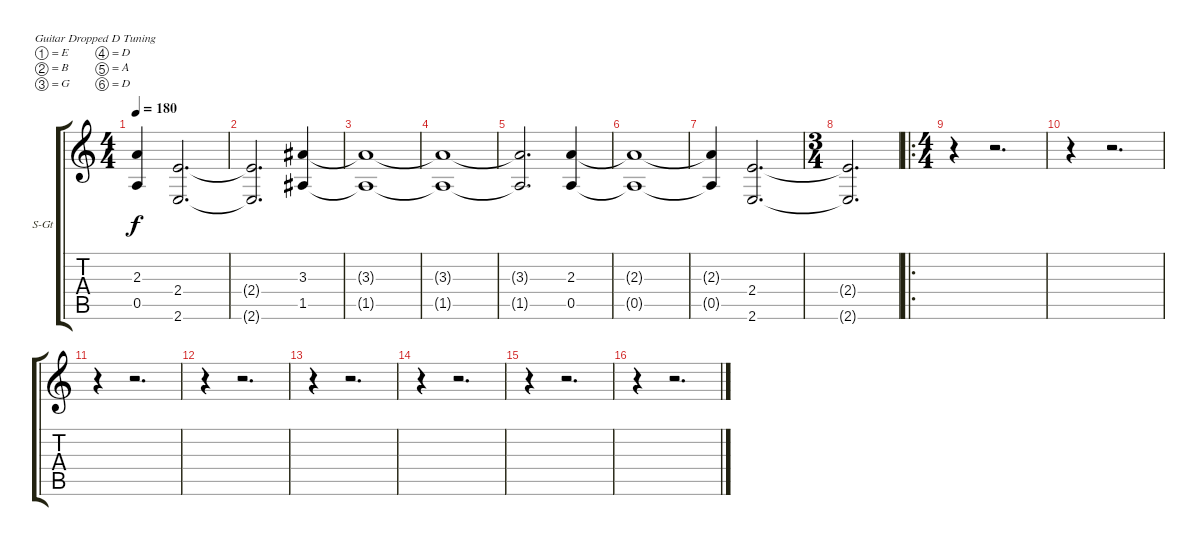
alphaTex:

\bracketExtendMode groupsimilarinstruments
\firstSystemTrackNameOrientation horizontal
\otherSystemsTrackNameOrientation horizontal
\track ("Keyboards" "S-Gt") {instrument pad4choir}
\staff {score tabs}
\tuning (E4 B3 G3 D3 A2 D2)
\displaytranspose 12
\ts (4 4)
\tempo 180
\clef g2
\ks c
(2.3{t} 0.5{t}).4{dy f} (2.4 2.6).2{d} |
(2.4{t} 2.6{t}).2{d} (3.3 1.5).4 |
(3.3{t} 1.5{t}).1 |
(3.3{t} 1.5{t}).1 |
(3.3{t} 1.5{t}).2{d} (2.3 0.5).4 |
(2.3{t} 0.5{t}).1 |
(2.3{t} 0.5{t}).4 (2.4 2.6).2{d} |
\ts (3 4)
(2.4{t} 2.6{t}).2{d} |
\ro
\ts (4 4)
r.4 r.2{d} |
r.4 r.2{d} |
r.4 r.2{d} |
r.4 r.2{d} |
r.4 r.2{d} |
r.4 r.2{d} |
r.4 r.2{d} |
r.4 r.2{d}
